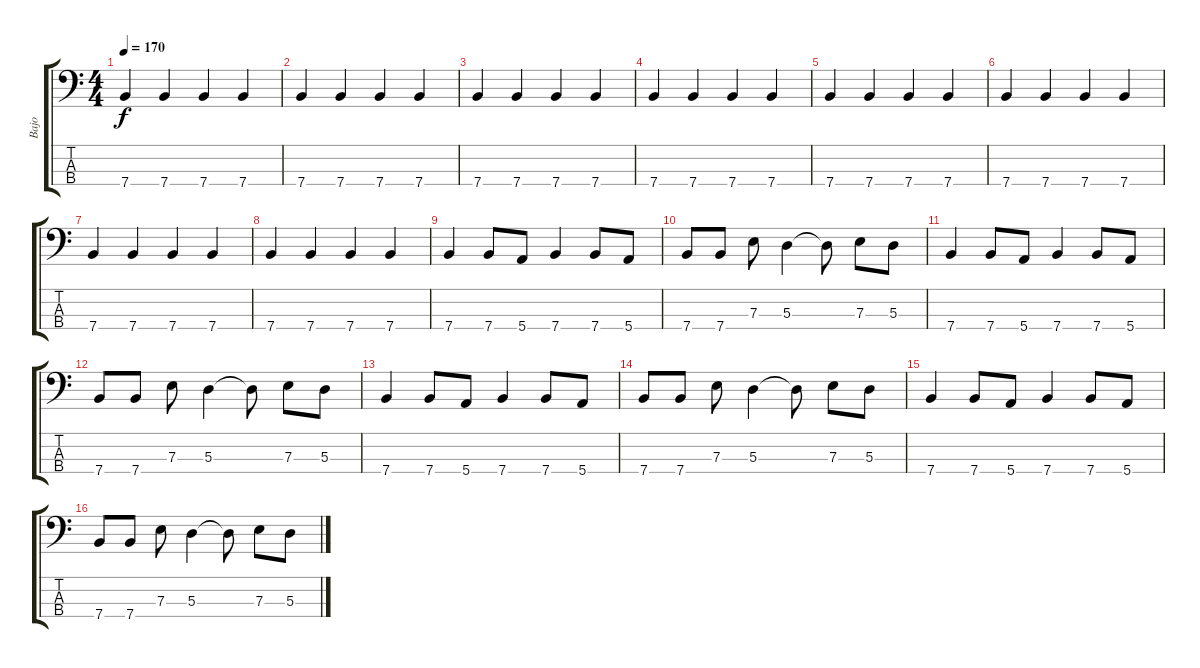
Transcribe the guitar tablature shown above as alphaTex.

\track ("Bajo" "Bajo") {instrument electricbassfinger}
\staff {score tabs}
\tuning (G2 D2 A1 E1) {hide}
\ts (4 4)
\tempo 170
\clef f4
\ks c
7.4.4{dy f} 7.4.4 7.4.4 7.4.4 |
7.4.4 7.4.4 7.4.4 7.4.4 |
7.4.4 7.4.4 7.4.4 7.4.4 |
7.4.4 7.4.4 7.4.4 7.4.4 |
7.4.4 7.4.4 7.4.4 7.4.4 |
7.4.4 7.4.4 7.4.4 7.4.4 |
7.4.4 7.4.4 7.4.4 7.4.4 |
7.4.4 7.4.4 7.4.4 7.4.4 |
7.4.4 7.4.8 5.4.8 7.4.4 7.4.8 5.4.8 |
7.4.8 7.4.8 7.3.8 5.3.4 5.3{t}.8 7.3.8 5.3.8 |
7.4.4 7.4.8 5.4.8 7.4.4 7.4.8 5.4.8 |
7.4.8 7.4.8 7.3.8 5.3.4 5.3{t}.8 7.3.8 5.3.8 |
7.4.4 7.4.8 5.4.8 7.4.4 7.4.8 5.4.8 |
7.4.8 7.4.8 7.3.8 5.3.4 5.3{t}.8 7.3.8 5.3.8 |
7.4.4 7.4.8 5.4.8 7.4.4 7.4.8 5.4.8 |
7.4.8 7.4.8 7.3.8 5.3.4 5.3{t}.8 7.3.8 5.3.8
